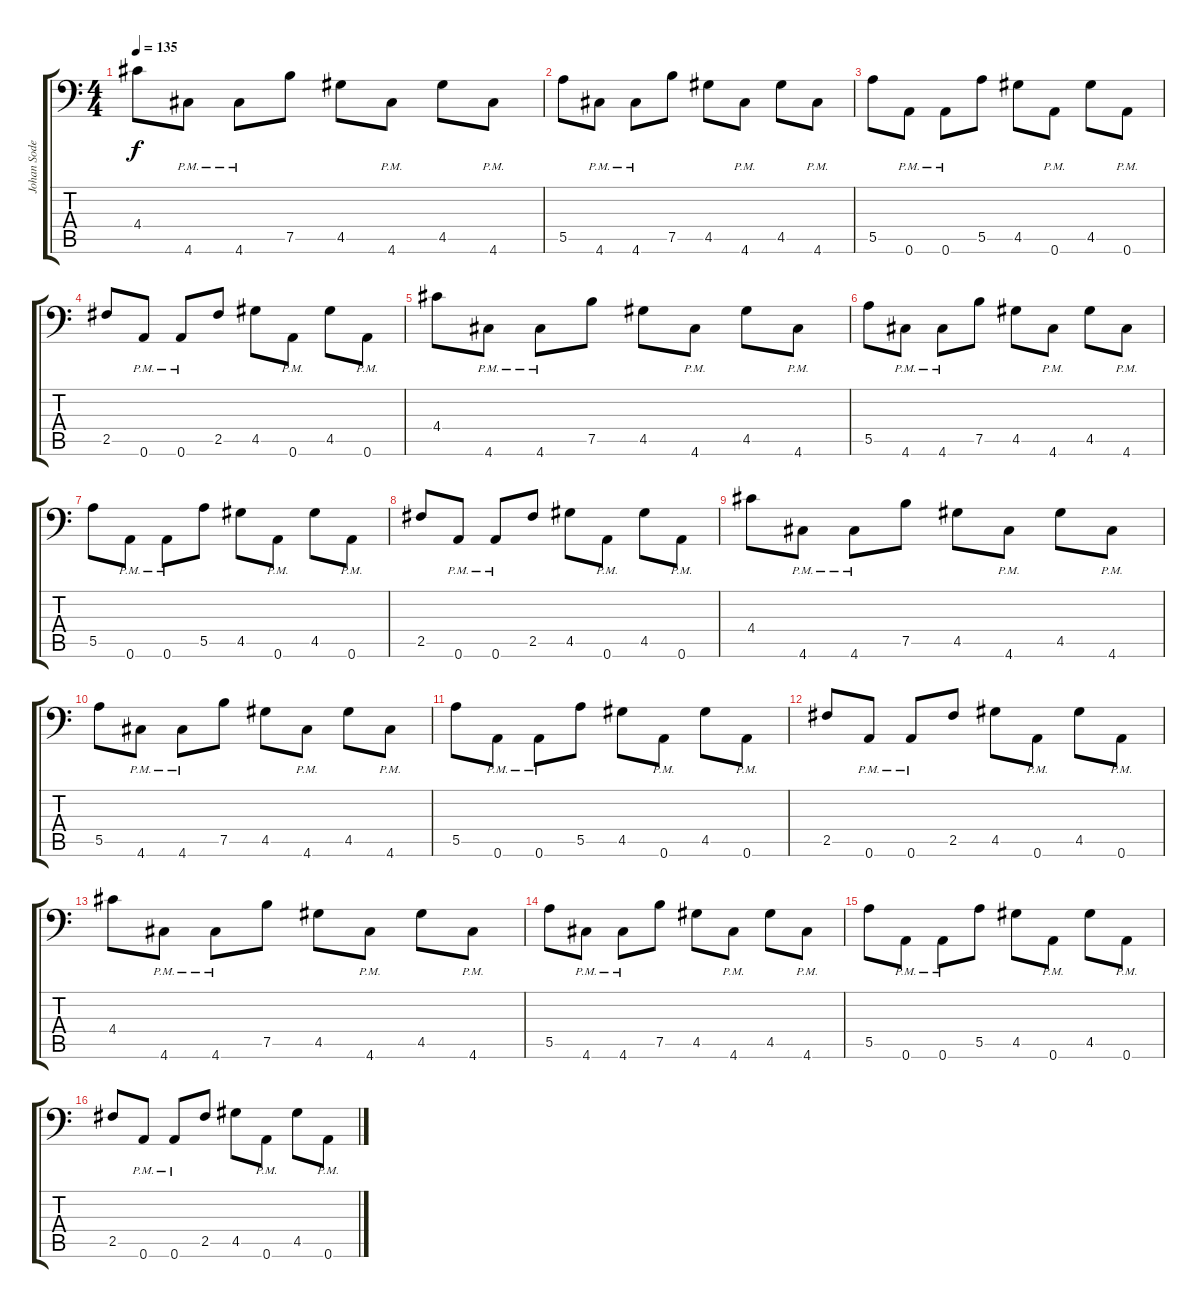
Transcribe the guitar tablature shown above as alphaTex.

\track ("Johan Soderberg" "Johan Sode") {instrument distortionguitar}
\staff {score tabs}
\tuning (B3 Gb3 D3 A2 E2 A1) {hide}
\ts (4 4)
\tempo 135
\clef f4
\ks c
4.4.8{dy f} 4.6{pm}.8 4.6{pm}.8 7.5.8 4.5.8 4.6{pm}.8 4.5.8 4.6{pm}.8 |
5.5.8 4.6{pm}.8 4.6{pm}.8 7.5.8 4.5.8 4.6{pm}.8 4.5.8 4.6{pm}.8 |
5.5.8 0.6{pm}.8 0.6{pm}.8 5.5.8 4.5.8 0.6{pm}.8 4.5.8 0.6{pm}.8 |
2.5.8 0.6{pm}.8 0.6{pm}.8 2.5.8 4.5.8 0.6{pm}.8 4.5.8 0.6{pm}.8 |
4.4.8 4.6{pm}.8 4.6{pm}.8 7.5.8 4.5.8 4.6{pm}.8 4.5.8 4.6{pm}.8 |
5.5.8 4.6{pm}.8 4.6{pm}.8 7.5.8 4.5.8 4.6{pm}.8 4.5.8 4.6{pm}.8 |
5.5.8 0.6{pm}.8 0.6{pm}.8 5.5.8 4.5.8 0.6{pm}.8 4.5.8 0.6{pm}.8 |
2.5.8 0.6{pm}.8 0.6{pm}.8 2.5.8 4.5.8 0.6{pm}.8 4.5.8 0.6{pm}.8 |
4.4.8 4.6{pm}.8 4.6{pm}.8 7.5.8 4.5.8 4.6{pm}.8 4.5.8 4.6{pm}.8 |
5.5.8 4.6{pm}.8 4.6{pm}.8 7.5.8 4.5.8 4.6{pm}.8 4.5.8 4.6{pm}.8 |
5.5.8 0.6{pm}.8 0.6{pm}.8 5.5.8 4.5.8 0.6{pm}.8 4.5.8 0.6{pm}.8 |
2.5.8 0.6{pm}.8 0.6{pm}.8 2.5.8 4.5.8 0.6{pm}.8 4.5.8 0.6{pm}.8 |
4.4.8 4.6{pm}.8 4.6{pm}.8 7.5.8 4.5.8 4.6{pm}.8 4.5.8 4.6{pm}.8 |
5.5.8 4.6{pm}.8 4.6{pm}.8 7.5.8 4.5.8 4.6{pm}.8 4.5.8 4.6{pm}.8 |
5.5.8 0.6{pm}.8 0.6{pm}.8 5.5.8 4.5.8 0.6{pm}.8 4.5.8 0.6{pm}.8 |
2.5.8 0.6{pm}.8 0.6{pm}.8 2.5.8 4.5.8 0.6{pm}.8 4.5.8 0.6{pm}.8
